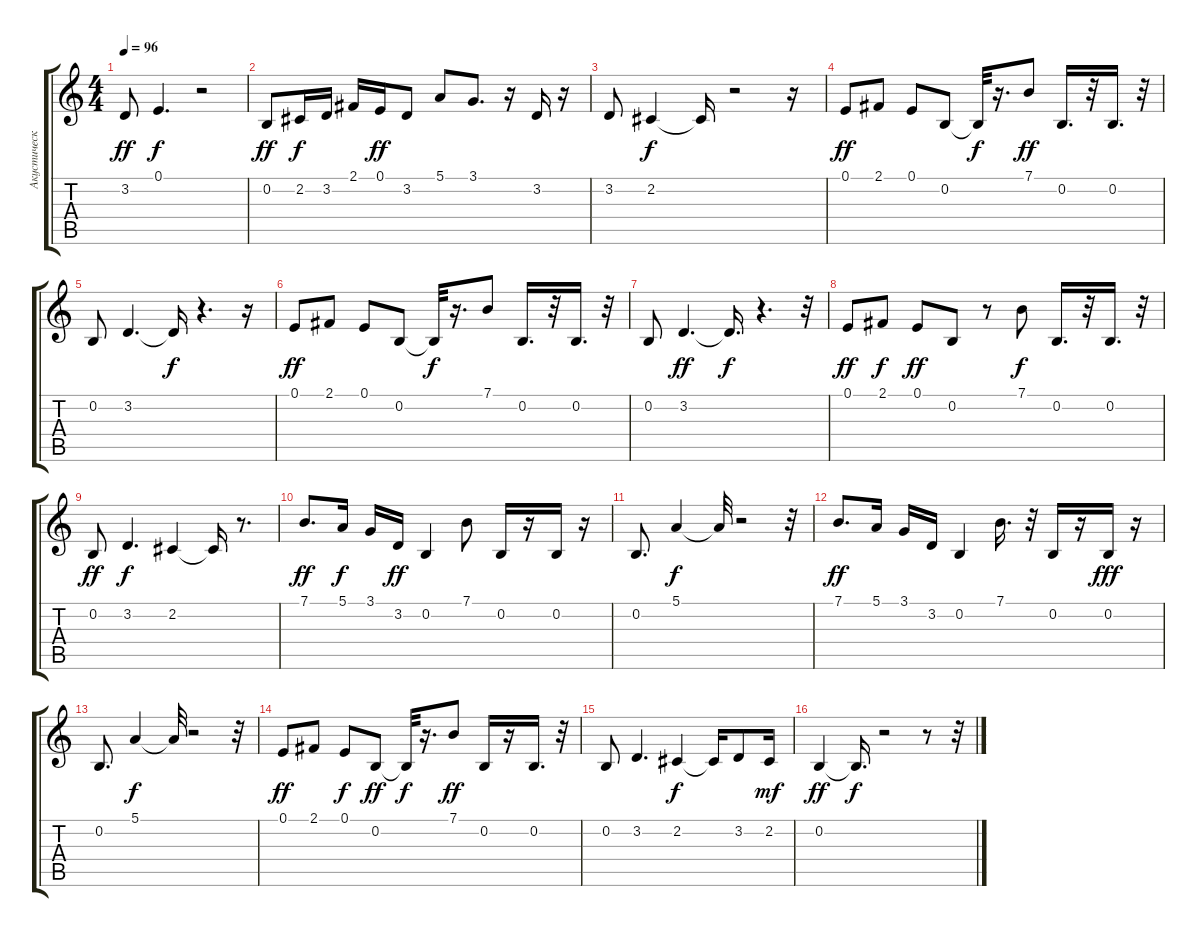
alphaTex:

\track ("Акустический Гранд Роял" "Акустическ") {instrument acousticgrandpiano}
\staff {score tabs}
\tuning (E4 B3 G3 D3 A2 E2) {hide}
\ts (4 4)
\tempo 96
\clef g2
\ks c
3.2.8{dy ff} 0.1.4{d dy f} r.2 |
0.2.8{dy ff} 2.2.16{dy f} 3.2.16 2.1.16 0.1.16{dy ff} 3.2.8 5.1.8 3.1.8{d} r.16 3.2.16 r.16 |
3.2.8 2.2.4{dy f} 2.2{t}.16 r.2 r.16 |
0.1.8{dy ff} 2.1.8 0.1.8 0.2.8 0.2{t}.32{dy f} r.16{d} 7.1.8{dy ff} 0.2.16{d} r.32 0.2.16{d} r.32 |
0.2.8 3.2.4{d} 3.2{t}.16{dy f} r.4{d} r.16 |
0.1.8{dy ff} 2.1.8 0.1.8 0.2.8 0.2{t}.32{dy f} r.16{d} 7.1.8 0.2.16{d} r.32 0.2.16{d} r.32 |
0.2.8 3.2.4{d dy ff} 3.2{t}.16{d dy f} r.4{d} r.32 |
0.1.8{dy ff} 2.1.8{dy f} 0.1.8{dy ff} 0.2.8 r.8 7.1.8{dy f} 0.2.16{d} r.32 0.2.16{d} r.32 |
0.2.8{dy ff} 3.2.4{d dy f} 2.2.4 2.2{t}.16 r.8{d} |
7.1.8{d dy ff} 5.1.16{dy f} 3.1.16 3.2.16{dy ff} 0.2.4 7.1.8 0.2.16 r.16 0.2.16 r.16 |
0.2.8{d} 5.1.4{dy f} 5.1{t}.32 r.2 r.32 |
7.1.8{d dy ff} 5.1.16 3.1.16 3.2.16 0.2.4 7.1.16{d} r.32 0.2.16 r.16 0.2.16{dy fff} r.16 |
0.2.8{d} 5.1.4{dy f} 5.1{t}.32 r.2 r.32 |
0.1.8{dy ff} 2.1.8 0.1.8{dy f} 0.2.8{dy ff} 0.2{t}.32{dy f} r.16{d} 7.1.8{dy ff} 0.2.16 r.16 0.2.16{d} r.32 |
0.2.8 3.2.4{d} 2.2.4{dy f} 2.2{t}.16 3.2.8 2.2.16{dy mf} |
0.2.4{dy ff} 0.2{t}.16{d dy f} r.2 r.8 r.32
